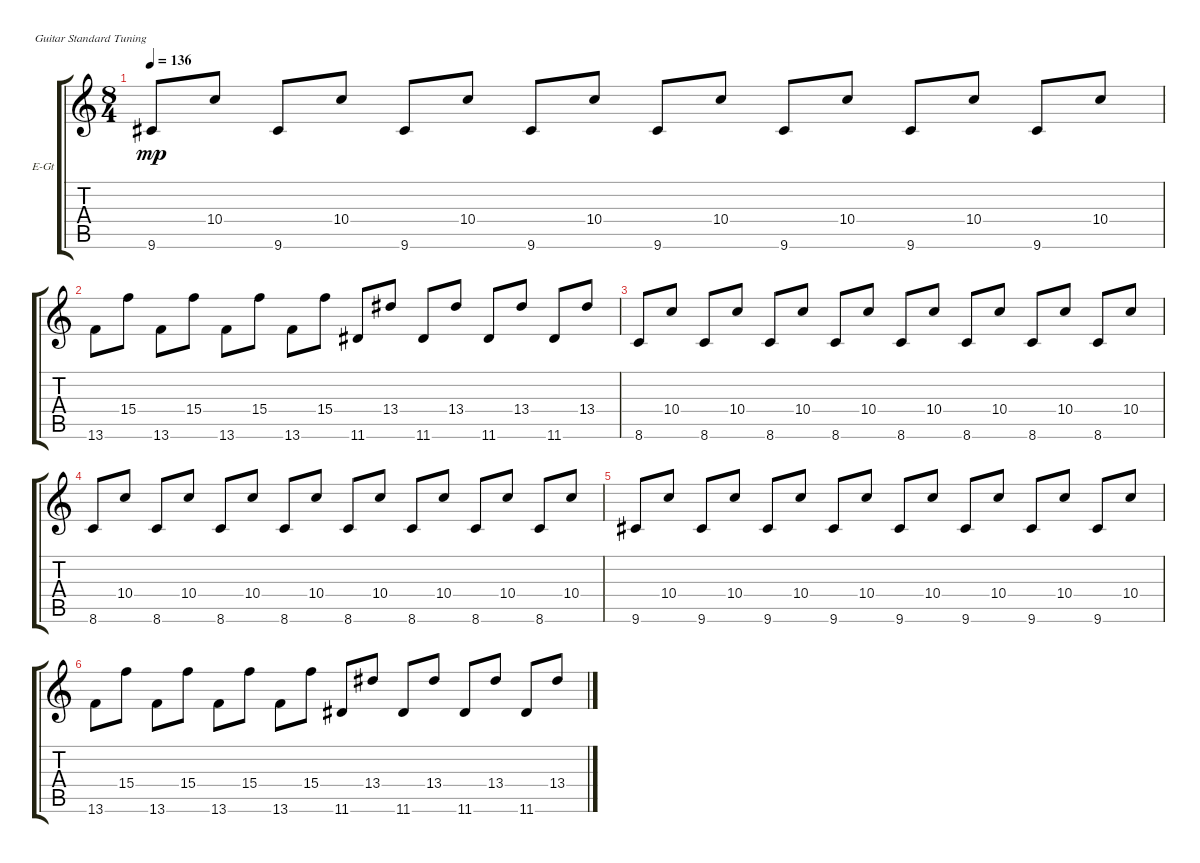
\defaultSystemsLayout 4
\bracketExtendMode groupsimilarinstruments
\firstSystemTrackNameOrientation horizontal
\otherSystemsTrackNameOrientation horizontal
\track ("Clean" "E-Gt") {instrument electricguitarclean}
\staff {score tabs}
\tuning (E4 B3 G3 D3 A2 E2)
\ts (8 4)
\tempo 136
\clef g2
\scale
0.485477
\ks c
9.6.8{dy mp instrument electricguitarclean} 10.4.8 9.6.8 10.4.8 9.6.8 10.4.8 9.6.8 10.4.8 9.6.8 10.4.8 9.6.8 10.4.8 9.6.8 10.4.8 9.6.8 10.4.8 |
13.6.8 15.4.8 13.6.8 15.4.8 13.6.8 15.4.8 13.6.8 15.4.8 11.6.8 13.4.8 11.6.8 13.4.8 11.6.8 13.4.8 11.6.8 13.4.8 |
8.6.8 10.4.8 8.6.8 10.4.8 8.6.8 10.4.8 8.6.8 10.4.8 8.6.8 10.4.8 8.6.8 10.4.8 8.6.8 10.4.8 8.6.8 10.4.8 |
8.6.8 10.4.8 8.6.8 10.4.8 8.6.8 10.4.8 8.6.8 10.4.8 8.6.8 10.4.8 8.6.8 10.4.8 8.6.8 10.4.8 8.6.8 10.4.8 |
9.6.8 10.4.8 9.6.8 10.4.8 9.6.8 10.4.8 9.6.8 10.4.8 9.6.8 10.4.8 9.6.8 10.4.8 9.6.8 10.4.8 9.6.8 10.4.8 |
13.6.8 15.4.8 13.6.8 15.4.8 13.6.8 15.4.8 13.6.8 15.4.8 11.6.8 13.4.8 11.6.8 13.4.8 11.6.8 13.4.8 11.6.8 13.4.8 |
\scale
0.257261 |
\scale
0.257261
